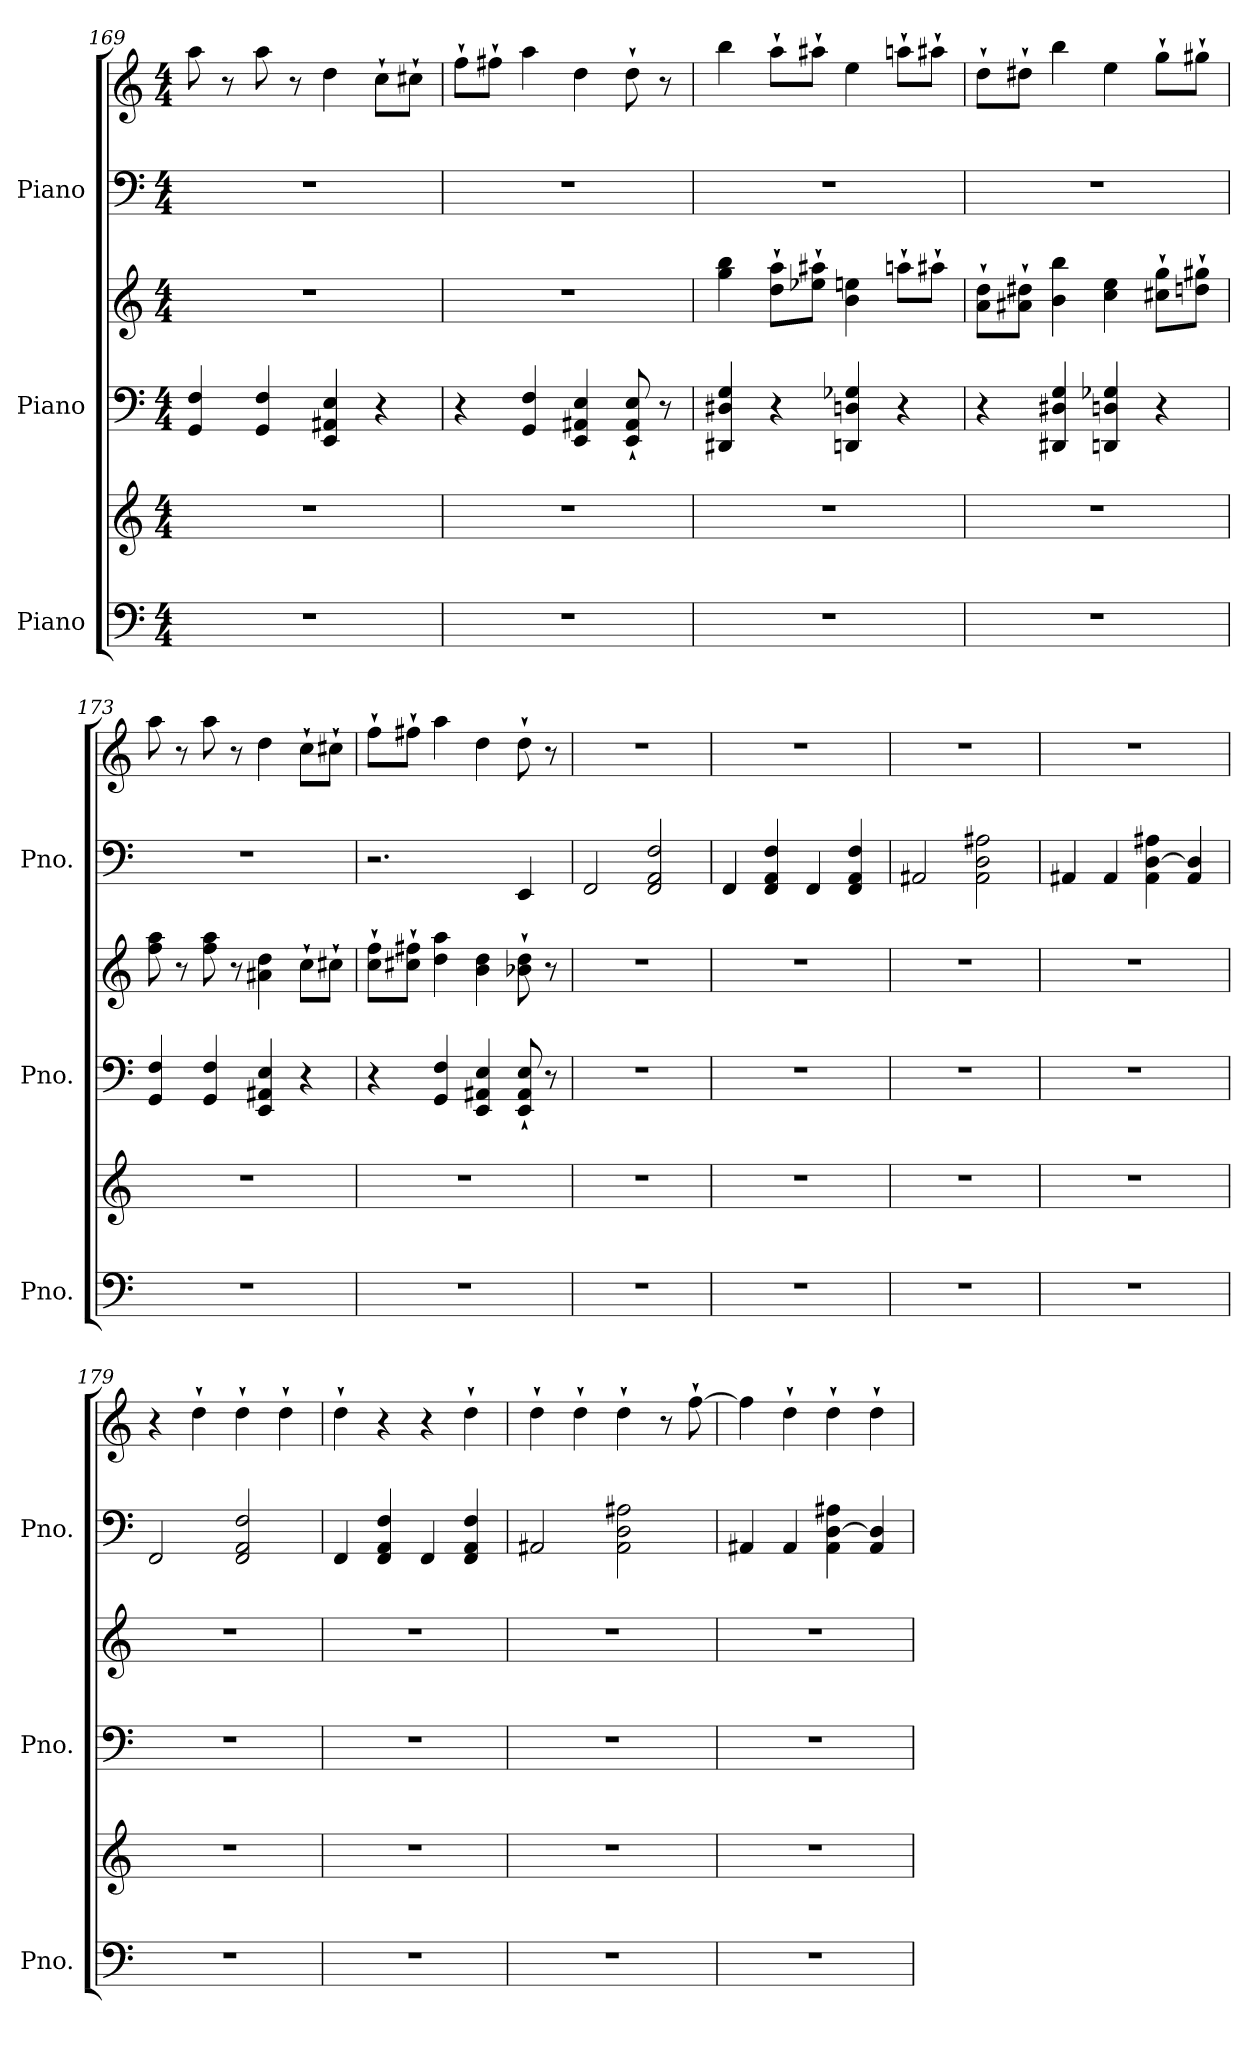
**kern	**kern	**kern	**kern	**kern	**kern
*part3	*part3	*part2	*part2	*part1	*part1
*staff6	*staff5	*staff4	*staff3	*staff2	*staff1
*I"Piano	*	*I"Piano	*	*I"Piano	*
*I'Pno.	*	*I'Pno.	*	*I'Pno.	*
*clefF4	*clefG2	*clefF4	*clefG2	*clefF4	*clefG2
*k[]	*k[]	*k[]	*k[]	*k[]	*k[]
*M4/4	*M4/4	*M4/4	*M4/4	*M4/4	*M4/4
=169	=169	=169	=169	=169	=169
1r	1r	4GG/ 4F/	1r	1r	8aa\
.	.	.	.	.	8r
.	.	4GG/ 4F/	.	.	8aa\
.	.	.	.	.	8r
.	.	4EE/ 4AA#X/ 4E/	.	.	4dd\
.	.	4r	.	.	8cc`\L
.	.	.	.	.	8cc#X`\J
=170	=170	=170	=170	=170	=170
1r	1r	4r	1r	1r	8ff`\L
.	.	.	.	.	8ff#X`\J
.	.	4GG/ 4F/	.	.	4aa\
.	.	4EE/ 4AA#X/ 4E/	.	.	4dd\
.	.	8EE/` 8AA#/` 8E/`	.	.	8dd`\
.	.	8r	.	.	8r
!!LO:PB:g=z
=171	=171	=171	=171	=171	=171
1r	1r	4DD#X/ 4D#X/ 4G/	4gg\ 4bb\	1r	4bb\
.	.	4r	8dd\` 8aa\`L	.	8aa`\L
.	.	.	8ee-X\` 8aa#X\`J	.	8aa#X`\J
.	.	4DDn/ 4Dn/ 4G-X/	4b\ 4een\	.	4ee\
.	.	4r	8aan`\L	.	8aan`\L
.	.	.	8aa#X`\J	.	8aa#X`\J
=172	=172	=172	=172	=172	=172
1r	1r	4r	8a\` 8dd\`L	1r	8dd`\L
.	.	.	8a#X\` 8dd#X\`J	.	8dd#X`\J
.	.	4DD#X/ 4D#X/ 4G/	4b\ 4bb\	.	4bb\
.	.	4DDn/ 4Dn/ 4G-X/	4cc\ 4ee\	.	4ee\
.	.	4r	8cc#X\` 8gg\`L	.	8gg`\L
.	.	.	8ddn\` 8gg#X\`J	.	8gg#X`\J
=173	=173	=173	=173	=173	=173
1r	1r	4GG/ 4F/	8ff\ 8aa\	1r	8aa\
.	.	.	8r	.	8r
.	.	4GG/ 4F/	8ff\ 8aa\	.	8aa\
.	.	.	8r	.	8r
.	.	4EE/ 4AA#X/ 4E/	4a#X\ 4dd\	.	4dd\
.	.	4r	8cc`\L	.	8cc`\L
.	.	.	8cc#X`\J	.	8cc#X`\J
=174	=174	=174	=174	=174	=174
1r	1r	4r	8cc\` 8ff\`L	2.r	8ff`\L
.	.	.	8cc#X\` 8ff#X\`J	.	8ff#X`\J
.	.	4GG/ 4F/	4dd\ 4aa\	.	4aa\
.	.	4EE/ 4AA#X/ 4E/	4b\ 4dd\	.	4dd\
.	.	8EE/` 8AA#/` 8E/`	8b-X\` 8dd\`	4EE/	8dd`\
.	.	8r	8r	.	8r
!!LO:LB:g=z
=175	=175	=175	=175	=175	=175
!!LO:REH:place=s1:a:B:fs=14:t=Kill Yourself
*	*	*	*	*	*MM210
1r	1r	1r	1r	2FF/	1r
.	.	.	.	2FF/ 2AA/ 2F/	.
=176	=176	=176	=176	=176	=176
1r	1r	1r	1r	4FF/	1r
.	.	.	.	4FF/ 4AA/ 4F/	.
.	.	.	.	4FF/	.
.	.	.	.	4FF/ 4AA/ 4F/	.
=177	=177	=177	=177	=177	=177
1r	1r	1r	1r	2AA#X/	1r
.	.	.	.	2AA#\ 2D\ 2A#X\	.
=178	=178	=178	=178	=178	=178
1r	1r	1r	1r	4AA#X/	1r
.	.	.	.	4AA#/	.
.	.	.	.	4AA#\ [4D\ 4A#X\	.
.	.	.	.	4AA#/ 4D/]	.
=179	=179	=179	=179	=179	=179
1r	1r	1r	1r	2FF/	4r
.	.	.	.	.	4dd`\
.	.	.	.	2FF/ 2AA/ 2F/	4dd`\
.	.	.	.	.	4dd`\
=180	=180	=180	=180	=180	=180
1r	1r	1r	1r	4FF/	4dd`\
.	.	.	.	4FF/ 4AA/ 4F/	4r
.	.	.	.	4FF/	4r
.	.	.	.	4FF/ 4AA/ 4F/	4dd`\
=181	=181	=181	=181	=181	=181
1r	1r	1r	1r	2AA#X/	4dd`\
.	.	.	.	.	4dd`\
.	.	.	.	2AA#\ 2D\ 2A#X\	4dd`\
.	.	.	.	.	8r
.	.	.	.	.	[8ff`\
=182	=182	=182	=182	=182	=182
1r	1r	1r	1r	4AA#X/	4ff\]
.	.	.	.	4AA#/	4dd`\
.	.	.	.	4AA#\ [4D\ 4A#X\	4dd`\
.	.	.	.	4AA#/ 4D/]	4dd`\
=	=	=	=	=	=
*-	*-	*-	*-	*-	*-
